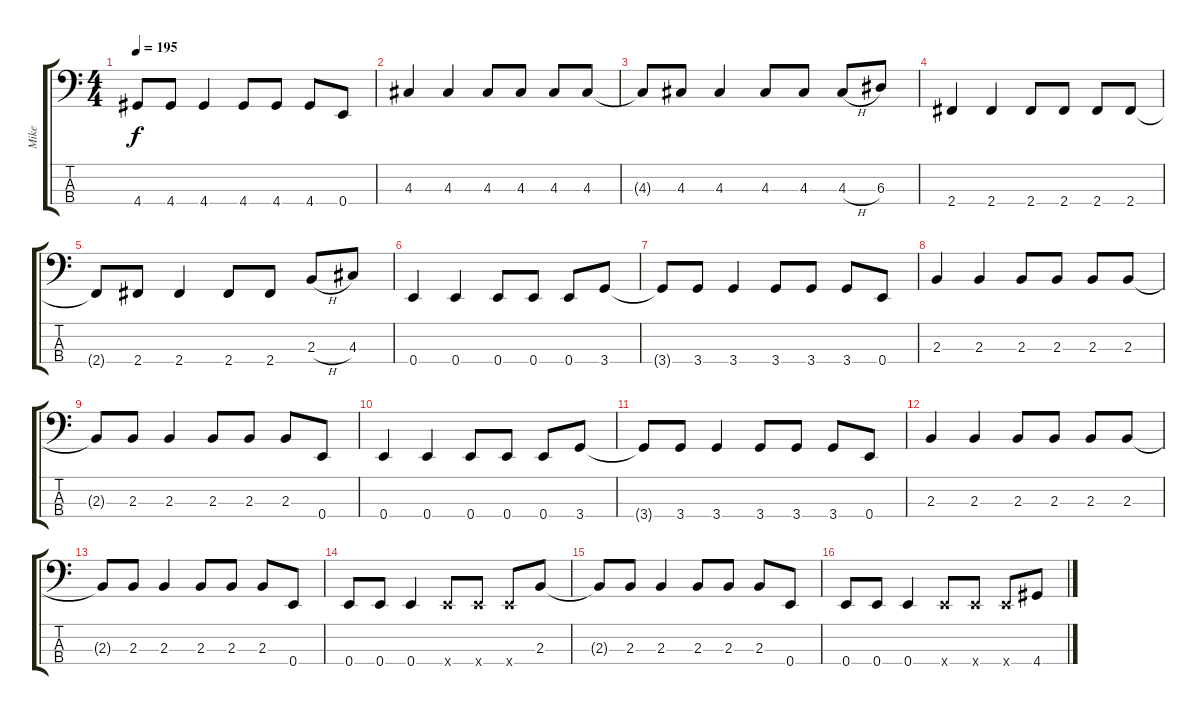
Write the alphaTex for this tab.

\track ("Mike" "Mike") {instrument electricbasspick}
\staff {score tabs}
\tuning (G2 D2 A1 E1) {hide}
\ts (4 4)
\tempo 195
\clef f4
\ks c
4.4{t}.8{dy f} 4.4.8 4.4.4 4.4.8 4.4.8 4.4.8 0.4.8 |
4.3.4 4.3.4 4.3.8 4.3.8 4.3.8 4.3.8 |
4.3{t}.8 4.3.8 4.3.4 4.3.8 4.3.8 4.3{h}.8 6.3.8 |
2.4.4 2.4.4 2.4.8 2.4.8 2.4.8 2.4.8 |
2.4{t}.8 2.4.8 2.4.4 2.4.8 2.4.8 2.3{h}.8 4.3.8 |
0.4.4 0.4.4 0.4.8 0.4.8 0.4.8 3.4.8 |
3.4{t}.8 3.4.8 3.4.4 3.4.8 3.4.8 3.4.8 0.4.8 |
2.3.4 2.3.4 2.3.8 2.3.8 2.3.8 2.3.8 |
2.3{t}.8 2.3.8 2.3.4 2.3.8 2.3.8 2.3.8 0.4.8 |
0.4.4 0.4.4 0.4.8 0.4.8 0.4.8 3.4.8 |
3.4{t}.8 3.4.8 3.4.4 3.4.8 3.4.8 3.4.8 0.4.8 |
2.3.4 2.3.4 2.3.8 2.3.8 2.3.8 2.3.8 |
2.3{t}.8 2.3.8 2.3.4 2.3.8 2.3.8 2.3.8 0.4.8 |
0.4.8 0.4.8 0.4.4 0.4{x}.8 0.4{x}.8 0.4{x}.8 2.3.8 |
2.3{t}.8 2.3.8 2.3.4 2.3.8 2.3.8 2.3.8 0.4.8 |
0.4.8 0.4.8 0.4.4 0.4{x}.8 0.4{x}.8 0.4{x}.8 4.4.8
